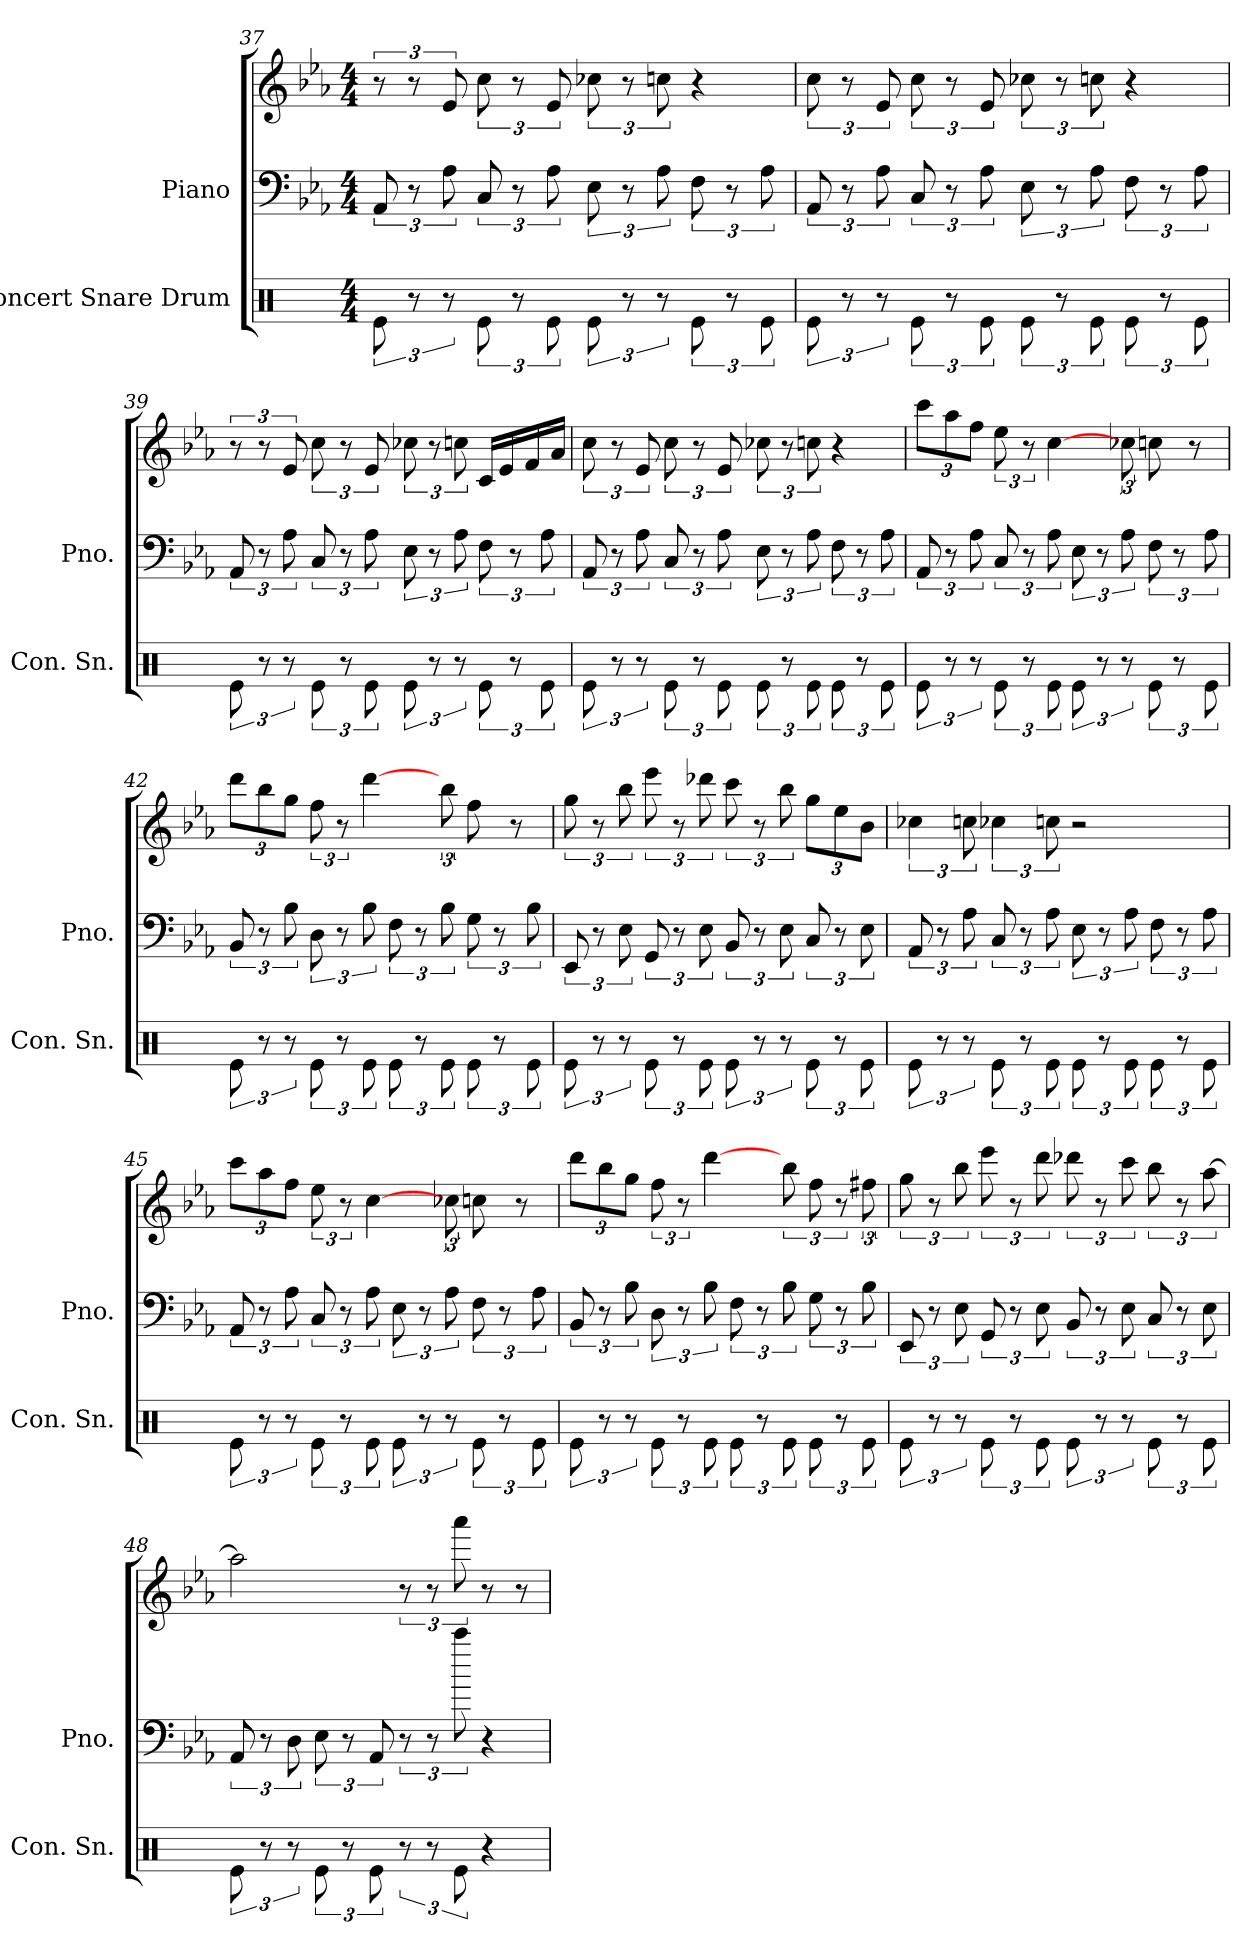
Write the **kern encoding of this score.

**kern	**kern	**kern
*part2	*part1	*part1
*staff3	*staff2	*staff1
*I"Concert Snare Drum	*I"Piano	*
*I'Con. Sn.	*I'Pno.	*
*clefX	*clefF4	*clefG2
*k[]	*k[b-e-a-]	*k[b-e-a-]
*M4/4	*M4/4	*M4/4
=37	=37	=37
12Re\	12AA-/	12r
12r	12r	12r
12r	12A-\	12e-/
12Re\	12C/	12cc\
12r	12r	12r
12Re\	12A-\	12e-/
12Re\	12E-\	12cc-X\
12r	12r	12r
12r	12A-\	12ccn\
12Re\	12F\	4r
12r	12r	.
12Re\	12A-\	.
=38	=38	=38
12Re\	12AA-/	12cc\
12r	12r	12r
12r	12A-\	12e-/
12Re\	12C/	12cc\
12r	12r	12r
12Re\	12A-\	12e-/
12Re\	12E-\	12cc-X\
12r	12r	12r
12Re\	12A-\	12ccn\
12Re\	12F\	4r
12r	12r	.
12Re\	12A-\	.
=39	=39	=39
12Re\	12AA-/	12r
12r	12r	12r
12r	12A-\	12e-/
12Re\	12C/	12cc\
12r	12r	12r
12Re\	12A-\	12e-/
12Re\	12E-\	12cc-X\
12r	12r	12r
12r	12A-\	12ccn\
12Re\	12F\	16c/LL
.	.	16e-/
12r	12r	.
.	.	16f/
12Re\	12A-\	.
.	.	16a-/JJ
=40	=40	=40
12Re\	12AA-/	12cc\
12r	12r	12r
12r	12A-\	12e-/
12Re\	12C/	12cc\
12r	12r	12r
12Re\	12A-\	12e-/
12Re\	12E-\	12cc-X\
12r	12r	12r
12Re\	12A-\	12ccn\
12Re\	12F\	4r
12r	12r	.
12Re\	12A-\	.
=41	=41	=41
*	*	*Xbrackettup
12Re\	12AA-/	12ccc\L
12r	12r	12aa-\
12r	12A-\	12ff\J
*	*	*brackettup
12Re\	12C/	12ee-\
12r	12r	12r
12Re\	12A-\	[4cc\
12Re\	12E-\	.
12r	12r	.
12r	12A-\	12cc-X\
12Re\	12F\	8ccn\
12r	12r	.
.	.	8r
12Re\	12A-\	.
=42	=42	=42
*	*	*Xbrackettup
12Re\	12BB-/	12ddd\L
12r	12r	12bb-\
12r	12B-\	12gg\J
*	*	*brackettup
12Re\	12D\	12ff\
12r	12r	12r
12Re\	12B-\	[4ddd\
12Re\	12F\	.
12r	12r	.
12Re\	12B-\	12bb-\
12Re\	12G\	8ff\
12r	12r	.
.	.	8r
12Re\	12B-\	.
=43	=43	=43
12Re\	12EE-/	12gg\
12r	12r	12r
12r	12E-\	12bb-\
12Re\	12GG/	12eee-\
12r	12r	12r
12Re\	12E-\	12ddd-X\
12Re\	12BB-/	12ccc\
12r	12r	12r
12r	12E-\	12bb-\
*	*	*Xbrackettup
12Re\	12C/	12gg\L
12r	12r	12ee-\
12Re\	12E-\	12b-\J
=44	=44	=44
*	*	*brackettup
12Re\	12AA-/	6cc-X\
12r	12r	.
12r	12A-\	12ccn\
12Re\	12C/	6cc-X\
12r	12r	.
12Re\	12A-\	12ccn\
12Re\	12E-\	2r
12r	12r	.
12Re\	12A-\	.
12Re\	12F\	.
12r	12r	.
12Re\	12A-\	.
=45	=45	=45
*	*	*Xbrackettup
12Re\	12AA-/	12ccc\L
12r	12r	12aa-\
12r	12A-\	12ff\J
*	*	*brackettup
12Re\	12C/	12ee-\
12r	12r	12r
12Re\	12A-\	[4cc\
12Re\	12E-\	.
12r	12r	.
12r	12A-\	12cc-X\
12Re\	12F\	8ccn\
12r	12r	.
.	.	8r
12Re\	12A-\	.
=46	=46	=46
*	*	*Xbrackettup
12Re\	12BB-/	12ddd\L
12r	12r	12bb-\
12r	12B-\	12gg\J
*	*	*brackettup
12Re\	12D\	12ff\
12r	12r	12r
12Re\	12B-\	[4ddd\
12Re\	12F\	.
12r	12r	.
12Re\	12B-\	12bb-\
12Re\	12G\	12ff\
12r	12r	12r
12Re\	12B-\	12ff#X\
=47	=47	=47
12Re\	12EE-/	12gg\
12r	12r	12r
12r	12E-\	12bb-\
12Re\	12GG/	12eee-\
12r	12r	12r
12Re\	12E-\	12ddd\
12Re\	12BB-/	12ddd-X\
12r	12r	12r
12r	12E-\	12ccc\
12Re\	12C/	12bb-\
12r	12r	12r
12Re\	12E-\	[12aa-\
=48	=48	=48
12Re\	12AA-/	2aa-\]
12r	12r	.
12r	12D\	.
12Re\	12E-\	.
12r	12r	.
12Re\	12AA-/	.
12r	12r	12r
12r	12r	12r
12Re\	12ccc\	12aaa-\
4r	4r	8r
.	.	8r
=	=	=
*-	*-	*-
